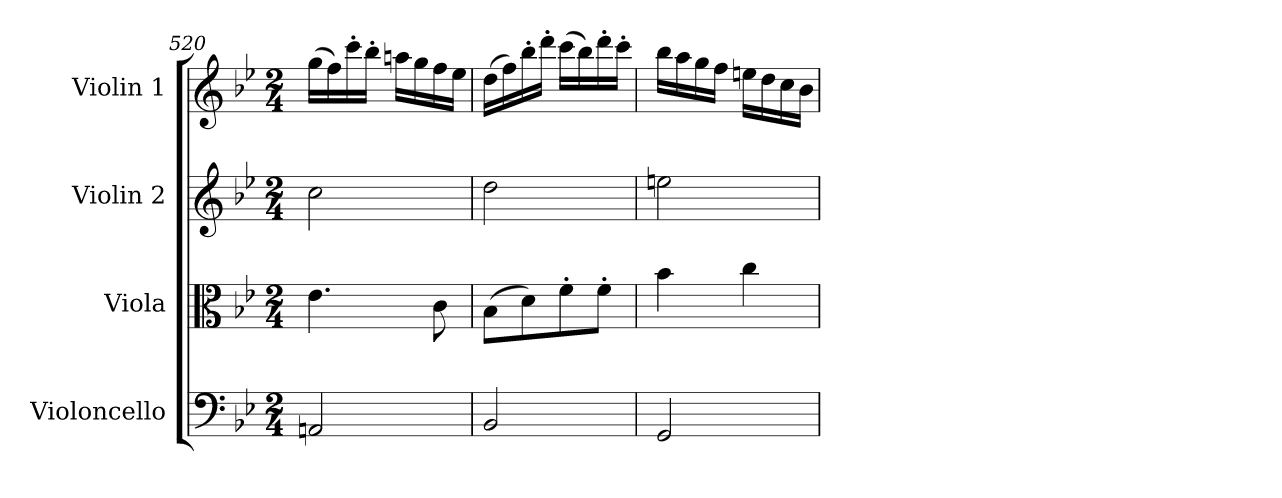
**kern	**kern	**kern	**kern
*part4	*part3	*part2	*part1
*staff4	*staff3	*staff2	*staff1
*I"Violoncello	*I"Viola	*I"Violin 2	*I"Violin 1
*I'Vc	*I'Vla	*I'Vln	*I'Vln
*clefF4	*clefC3	*clefG2	*clefG2
*k[b-e-]	*k[b-e-]	*k[b-e-]	*k[b-e-]
*M2/4	*M2/4	*M2/4	*M2/4
=520	=520	=520	=520
2AAn/	4.e-\	2cc\	(>16gg\LL
.	.	.	16ff\)
.	.	.	16ccc'\
.	.	.	16bb-'\JJ
.	.	.	16aan\LL
.	.	.	16gg\
.	8c\	.	16ff\
.	.	.	16ee-\JJ
!!LO:LB:g=z
=521	=521	=521	=521
2BB-/	(>8B-\L	2dd\	(>16dd\LL
.	.	.	16ff\)
.	8d\)	.	16bb-'\
.	.	.	16ddd'\JJ
.	8f'\	.	(>16ccc\LL
.	.	.	16bb-\)
.	8f'\J	.	16ddd'\
.	.	.	16ccc'\JJ
=522	=522	=522	=522
2GG/	4b-\	2een\	16bb-\LL
.	.	.	16aa\
.	.	.	16gg\
.	.	.	16ff\JJ
.	4cc\	.	16een\LL
.	.	.	16dd\
.	.	.	16cc\
.	.	.	16b-\JJ
=	=	=	=
*-	*-	*-	*-
